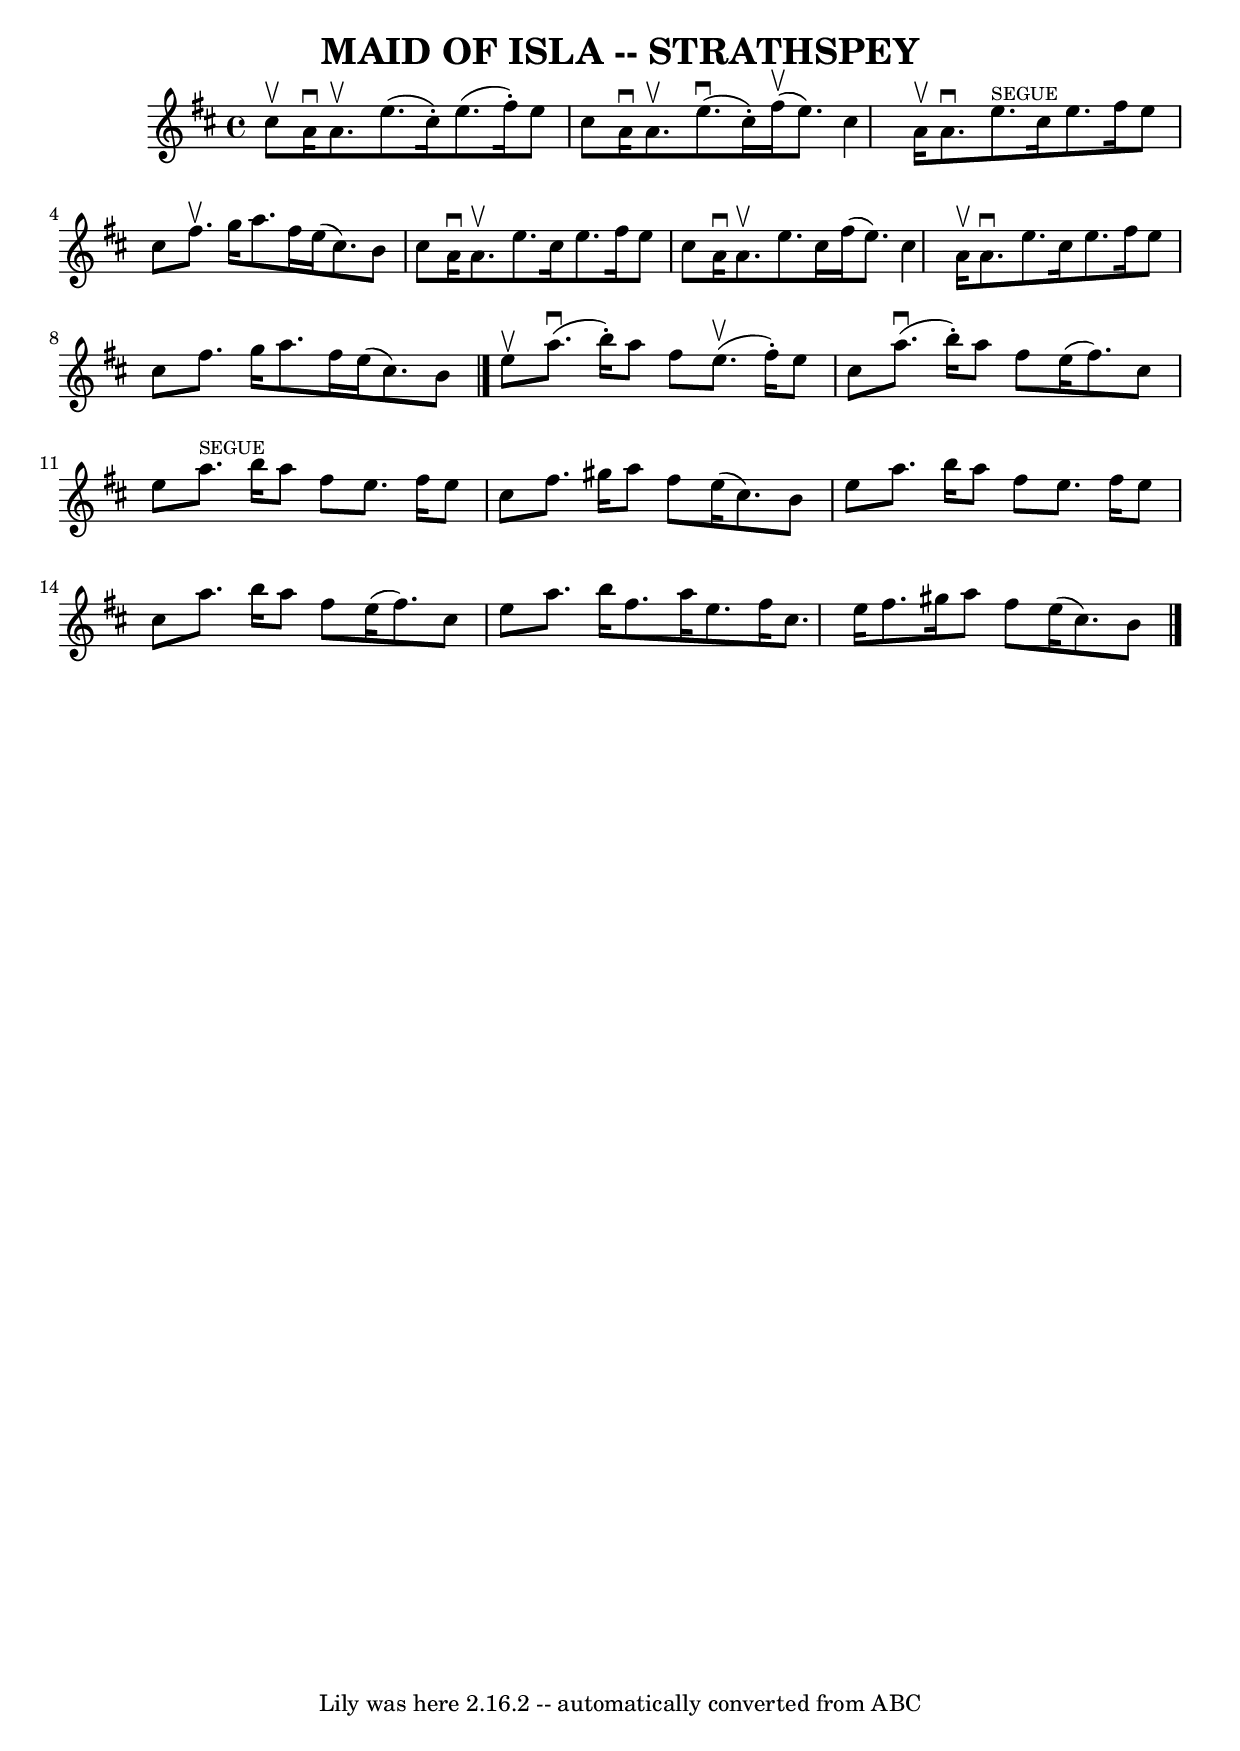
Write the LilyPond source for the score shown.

\version "2.7.40"
\include "Mammoth.ily"
\header {
	%% book = "Ryan's Mammoth Collection of Fiddle Tunes"
	crossRefNumber = "1"
	footnotes = ""
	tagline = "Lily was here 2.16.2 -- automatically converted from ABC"
	title = "MAID OF ISLA -- STRATHSPEY"
}
voicedefault =  {
\set Score.defaultBarType = "empty"

 \override Staff.TimeSignature #'style = #'C
 \time 4/4 \key a \mixolydian cis''8^\upbow       |
 a'16^\downbow  
 a'8.^\upbow e''8. (cis''16 -.) e''8. (fis''16 -.) e''8    
cis''8    |
 a'16^\downbow a'8.^\upbow e''8. (^\downbow   
cis''16 -.) fis''16 (^\upbow e''8.) cis''4        |
 a'16 
^\upbow a'8.^\downbow e''8.^\segue cis''16 e''8. fis''16    
e''8 cis''8    |
 fis''8.^\upbow g''16 a''8. fis''16    
e''16 (cis''8.) b'8 cis''8    |
     |
 a'16^\downbow 
 a'8.^\upbow e''8. cis''16 e''8. fis''16 e''8 cis''8    
|
 a'16^\downbow a'8.^\upbow e''8. cis''16 fis''16 (
e''8.) cis''4        |
 a'16^\upbow a'8.^\downbow e''8.    
cis''16 e''8. fis''16 e''8 cis''8    |
 fis''8. g''16    
a''8. fis''16 e''16 (cis''8.) b'8    \bar "|." e''8^\upbow   
    |
 a''8. (^\downbow b''16 -.) a''8 fis''8 e''8. 
(^\upbow fis''16 -.) e''8 cis''8    |
 a''8. (^\downbow   
b''16 -.) a''8 fis''8 e''16 (fis''8.) cis''8 e''8        
|
 a''8.^\segue b''16 a''8 fis''8 e''8. fis''16    
e''8 cis''8    |
 fis''8. gis''16 a''8 fis''8 e''16 (
cis''8.) b'8 e''8    |
     |
 a''8. b''16 a''8    
fis''8 e''8. fis''16 e''8 cis''8    |
 a''8. b''16    
a''8 fis''8 e''16 (fis''8.) cis''8 e''8        |
   
a''8. b''16 fis''8. a''16 e''8. fis''16 cis''8. e''16    
|
 fis''8. gis''16 a''8 fis''8 e''16 (cis''8.) b'8  
  \bar "|."   
}

\score{
    <<

	\context Staff="default"
	{
	    \voicedefault 
	}

    >>
	\layout {
	}
	\midi {}
}
